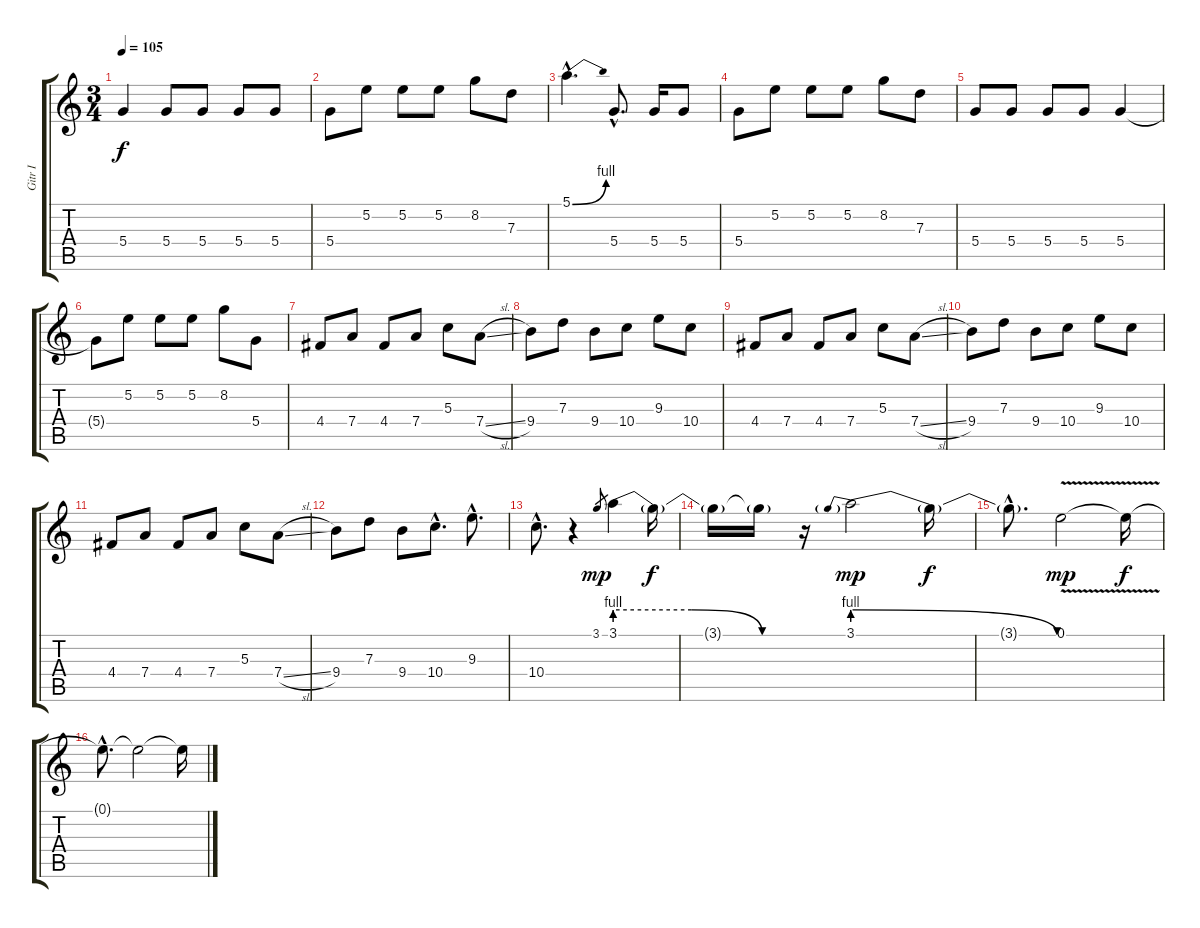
\track ("Gitr I" "Gitr I") {instrument electricguitarjazz}
\staff {score tabs}
\tuning (E4 B3 G3 D3 A2 E2) {hide}
\ts (3 4)
\tempo 105
\clef g2
\ks c
5.4.4{dy f} 5.4.8 5.4.8 5.4.8 5.4.8 |
5.4.8 5.2.8 5.2.8 5.2.8 8.2.8 7.3.8 |
5.1{be (bend 0 0 60 4) hac}.4{d} 5.4{hac}.8{d} 5.4.16 5.4.8 |
5.4.8 5.2.8 5.2.8 5.2.8 8.2.8 7.3.8 |
5.4.8 5.4.8 5.4.8 5.4.8 5.4.4 |
5.4{t}.8 5.2.8 5.2.8 5.2.8 8.2.8 5.4.8 |
4.4.8 7.4.8 4.4.8 7.4.8 5.3.8 7.4{sl}.8 |
9.4.8 7.3.8 9.4.8 10.4.8 9.3.8 10.4.8 |
4.4.8 7.4.8 4.4.8 7.4.8 5.3.8 7.4{sl}.8 |
9.4.8 7.3.8 9.4.8 10.4.8 9.3.8 10.4.8 |
4.4.8 7.4.8 4.4.8 7.4.8 5.3.8 7.4{sl}.8 |
9.4.8 7.3.8 9.4.8 10.4{hac}.8{d} 9.3{hac}.8{d} |
10.4{hac}.8{d} r.4 3.1.8{gr dy mp} 3.1{be (custom 0 4 25 4 48 0 60 0)}.4 3.1{t}.16{dy f} |
3.1{t}.16 3.1{t}.16 r.16 3.1{be (prebendrelease 0 4 60 0)}.2{dy mp} 3.1{t}.16{dy f} |
3.1{hac t}.8{d} 0.1{v}.2{dy mp} 0.1{t}.16{dy f} |
0.1{hac t}.8{d} 0.1{t}.2 0.1{t}.16
